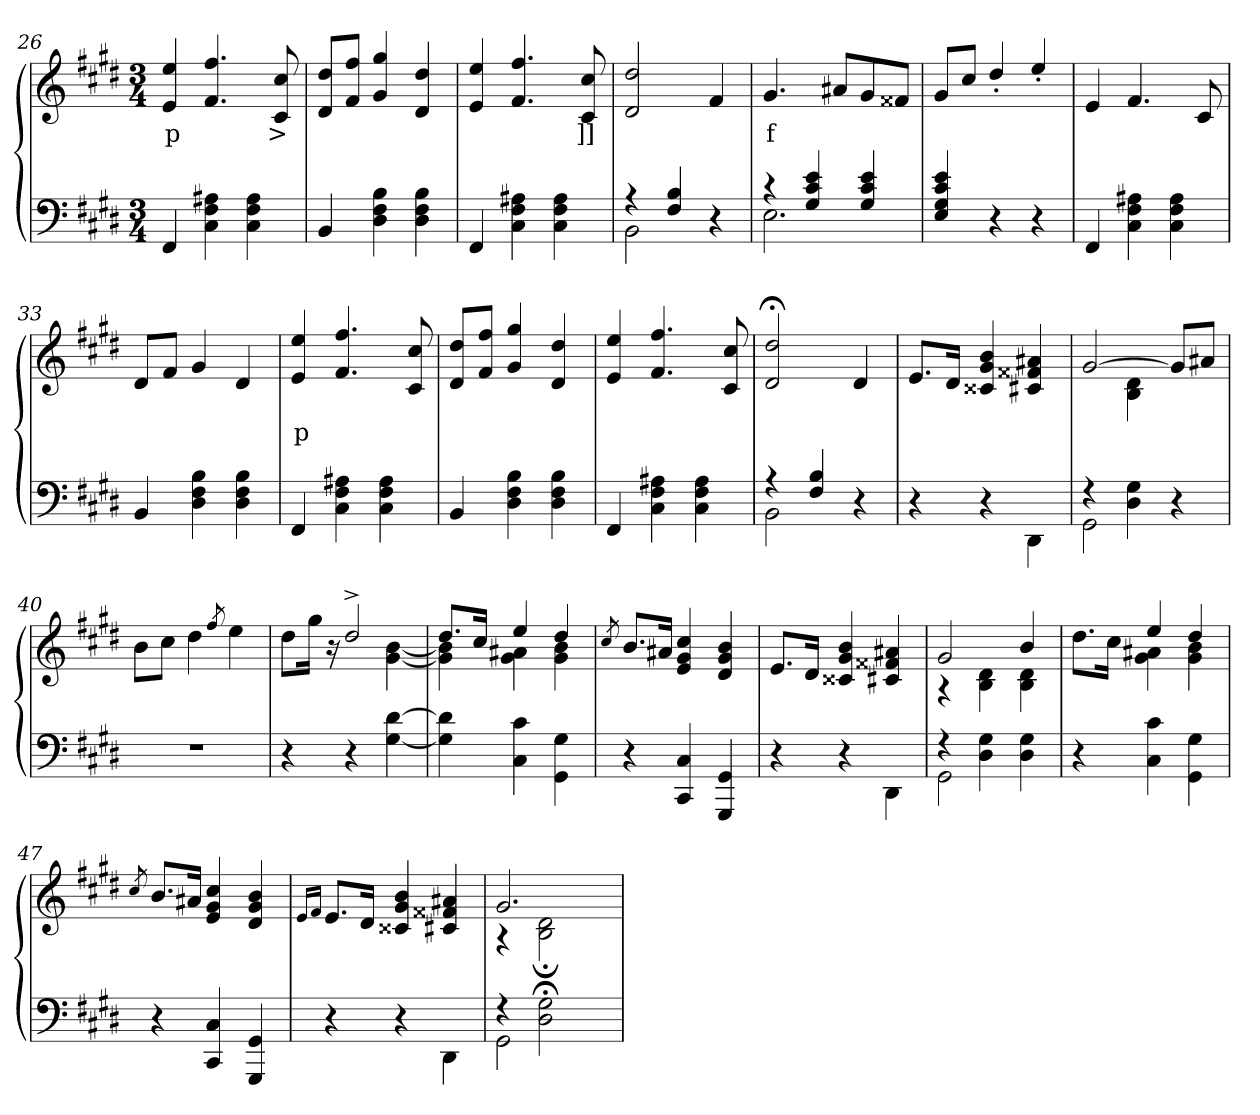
**kern	**kern	**text
*part2	*part1	*part1
*staff2	*staff1	*staff1
*clefF4	*clefG2	*
*k[f#c#g#d#]	*k[f#c#g#d#]	*
*M3/4	*M3/4	*
=26	=26	=26
4FF#	4ee 4e	p
4A#X 4F# 4C#	4.ff#/ 4.f#/	.
4A# 4F# 4C#	.	.
.	8cc# 8c#	>
=27	=27	=27
4BB	8dd# 8d#L	.
.	8ff# 8f#J	.
4B 4F# 4D#	4gg#/ 4g#/	.
4B 4F# 4D#	4dd# 4d#	.
=28	=28	=28
4FF#	4ee 4e	.
4A#X 4F# 4C#	4.ff#/ 4.f#/	.
4A# 4F# 4C#	.	.
.	8cc# 8c#	]]
=29	=29	=29
*^	*	*
4r	2BB	2dd# 2d#	.
4B 4F#	.	.	.
4ryy	4r	4f#	.
=30	=30	=30	=30
4r	2.E	4.g#	f
4e 4c# 4G#	.	.	.
.	.	8a#XL	.
4e 4c# 4G#	.	8g#	.
.	.	8f##XJ	.
*v	*v	*	*
=31	=31	=31
4e/ 4c#/ 4G#/ 4E/	8g#L	.
.	8cc#/J	.
4r	4dd#'>/	.
4r	4ee'>/	.
=32	=32	=32
4FF#	4e	.
4A#X 4F# 4C#	4.f#	.
4A# 4F# 4C#	.	.
.	8c#	.
=33	=33	=33
4BB	8d#L	.
.	8f#J	.
4B 4F# 4D#	4g#	.
4B 4F# 4D#	4d#	.
=34	=34	=34
4FF#	4ee 4e	p
4A#X 4F# 4C#	4.ff#/ 4.f#/	.
4A# 4F# 4C#	.	.
.	8cc# 8c#	.
=35	=35	=35
4BB	8dd# 8d#L	.
.	8ff# 8f#J	.
4B 4F# 4D#	4gg#/ 4g#/	.
4B 4F# 4D#	4dd# 4d#	.
=36	=36	=36
4FF#	4ee 4e	.
4A#X 4F# 4C#	4.ff#/ 4.f#/	.
4A# 4F# 4C#	.	.
.	8cc# 8c#	.
=37	=37	=37
*^	*	*
4r	2BB	2dd#;< 2d#;<	.
4B 4F#	.	.	.
4r	4ryy	4d#	.
*v	*v	*	*
=38	=38	=38
4r	8.eL	.
.	16d#Jk	.
4r	4b 4g# 4c##X	.
4DD#\	4a#X 4f##X 4c#X	.
=39	=39	=39
*^	*^	*
4r	2GG#	[2g#	4ryy	.
4G#\ 4D#\	.	.	4d# 4B	.
4ryy	4r	8g#L]	4ryy	.
.	.	8a#XJ	.	.
*v	*v	*	*	*
*	*v	*v	*
=40	=40	=40
2.r	8bL	.
.	8cc#J	.
.	4dd#	.
.	8qff#/	.
.	4ee	.
=41	=41	=41
*	*^	*
4r	4ryy	8dd#L	.
.	.	16gg#Jk	.
.	.	16r	.
4r	2dd#^>	4ryy	.
[4d# [4G#	.	[4b [4g#	.
=42	=42	=42	=42
4d#] 4G#]	8.dd#L	4b] 4g#]	.
.	16cc#Jk	.	.
4c# 4C#	4ee	4a#X 4g#	.
4G#\ 4GG#\	4dd#	4b 4g#	.
*	*v	*v	*
=43	=43	=43
.	8qcc#/	.
4r	8.bL	.
.	16a#XJk	.
4C# 4CC#	4cc# 4g# 4e	.
4GG# 4GGG#	4b 4g# 4d#	.
=44	=44	=44
4r	8.eL	.
.	16d#Jk	.
4r	4b 4g# 4c##X	.
4DD#\	4a#X 4f##X 4c#X	.
=45	=45	=45
*^	*^	*
4r	2GG#	2g#	4r	.
4G#\ 4D#\	.	.	4d# 4B	.
4G#\ 4D#\	4ryy	4b	4d# 4B	.
*v	*v	*	*	*
=46	=46	=46	=46
4r	8.dd#L	4ryy	.
.	16cc#Jk	.	.
4c# 4C#	4ee	4a#X 4g#	.
4G#\ 4GG#\	4dd#	4b 4g#	.
*	*v	*v	*
=47	=47	=47
.	8qcc#/	.
4r	8.bL	.
.	16a#XJk	.
4C# 4CC#	4cc# 4g# 4e	.
4GG# 4GGG#	4b 4g# 4d#	.
=48	=48	=48
.	16qe/LL	.
.	16qf#/JJ	.
4r	8.eL	.
.	16d#Jk	.
4r	4b 4g# 4c##X	.
4DD#\	4a#X 4f##X 4c#X	.
=49	=49	=49
*^	*^	*
4r	2GG#	2.g#	4r	.
2G#\;< 2D#\;<	.	.	2d#;< 2B;<	.
.	4ryy	.	.	.
*v	*v	*	*	*
*	*v	*v	*
=	=	=
*-	*-	*-
